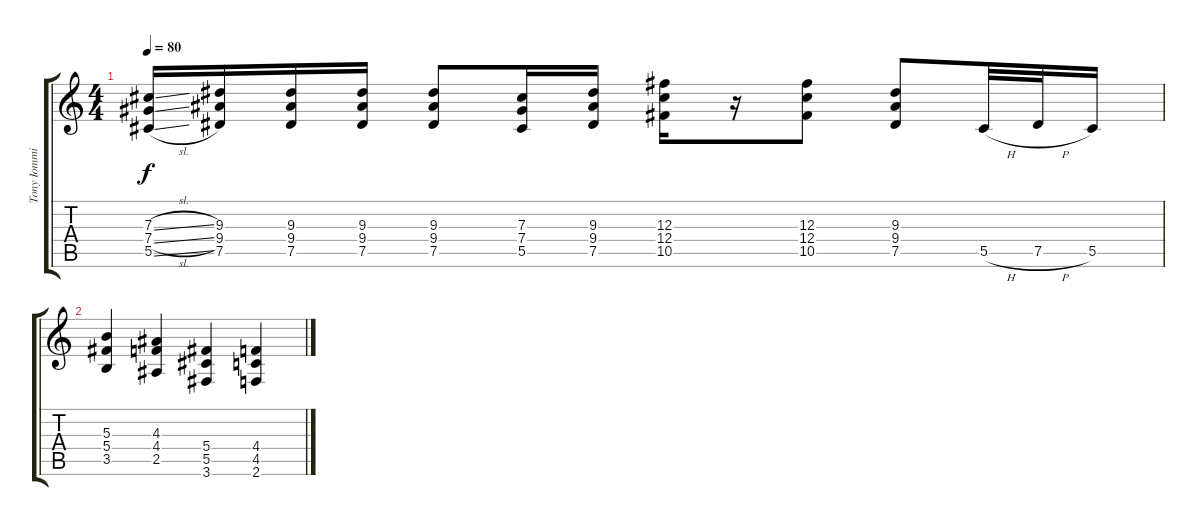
\track ("Tony Iommi (Rythm)" "Tony Iommi") {instrument distortionguitar}
\staff {score tabs}
\tuning (Eb4 Bb3 Gb3 Db3 Ab2 Eb2) {hide}
\ts (4 4)
\tempo 80
\clef g2
\ks c
(7.3{sl} 7.4{sl} 5.5{sl}).16{dy f} (9.3 9.4 7.5).16 (9.3 9.4 7.5).16 (9.3 9.4 7.5).16 (9.3 9.4 7.5).8 (7.3 7.4 5.5).16 (9.3 9.4 7.5).16 (12.3 12.4 10.5).16 r.16 (12.3 12.4 10.5).8 (9.3 9.4 7.5).8 5.5{h}.32 7.5{h}.32 5.5.16 |
(5.3 5.4 3.5).4 (4.3 4.4 2.5).4 (5.4 5.5 3.6).4 (4.4 4.5 2.6).4
